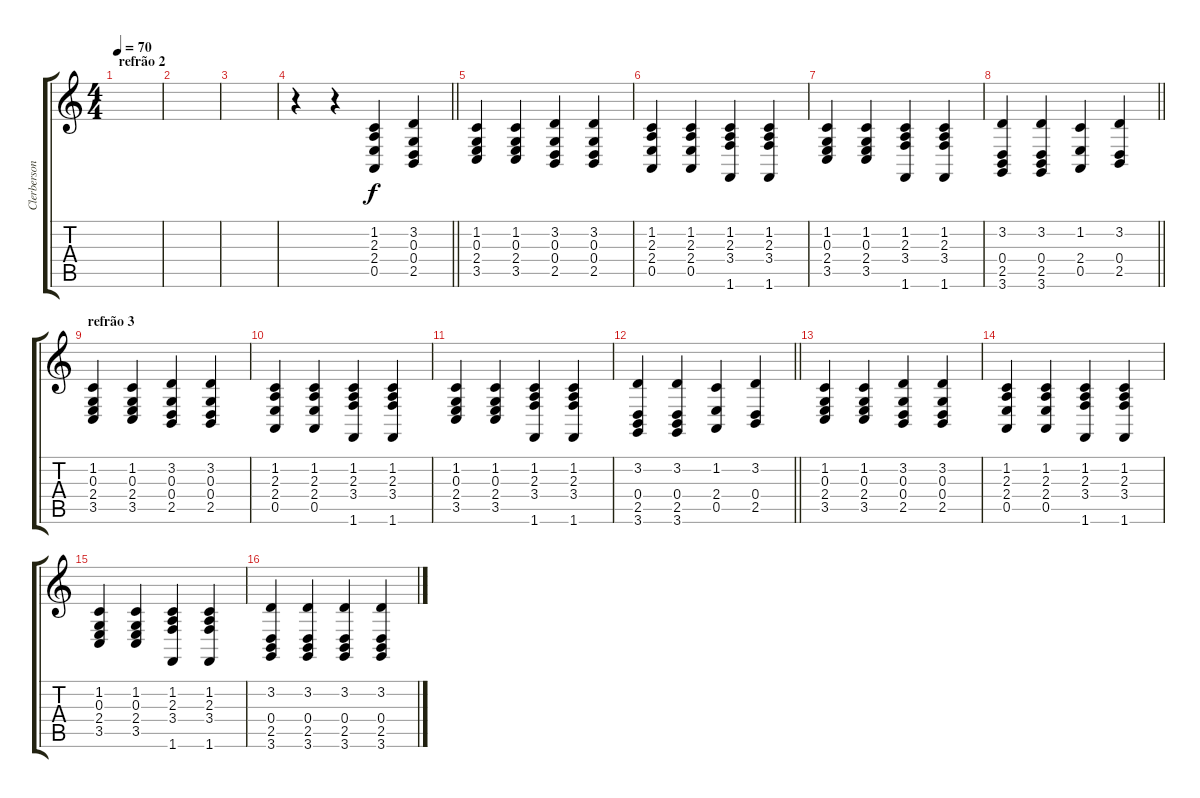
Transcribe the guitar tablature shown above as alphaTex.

\track ("Clerberson" "Clerberson") {instrument acousticgrandpiano}
\staff {score tabs}
\tuning (E4 B3 G3 D3 A2 E2) {hide}
\ts (4 4)
\section ("" "refrão 2")
\tempo 70
\clef g2
\ks c
|
|
|
\barLineRight lightlight
r.4 r.4 (1.2 2.3 2.4 0.5).4 (3.2 0.3 0.4 2.5).4 |
(1.2 0.3 2.4 3.5).4 (1.2 0.3 2.4 3.5).4 (3.2 0.3 0.4 2.5).4 (3.2 0.3 0.4 2.5).4 |
(1.2 2.3 2.4 0.5).4 (1.2 2.3 2.4 0.5).4 (1.2 2.3 3.4 1.6).4 (1.2 2.3 3.4 1.6).4 |
(1.2 0.3 2.4 3.5).4 (1.2 0.3 2.4 3.5).4 (1.2 2.3 3.4 1.6).4 (1.2 2.3 3.4 1.6).4 |
\barLineRight lightlight
(3.2 0.4 2.5 3.6).4 (3.2 0.4 2.5 3.6).4 (1.2 2.4 0.5).4 (3.2 0.4 2.5).4 |
\section ("" "refrão 3")
(1.2 0.3 2.4 3.5).4 (1.2 0.3 2.4 3.5).4 (3.2 0.3 0.4 2.5).4 (3.2 0.3 0.4 2.5).4 |
(1.2 2.3 2.4 0.5).4 (1.2 2.3 2.4 0.5).4 (1.2 2.3 3.4 1.6).4 (1.2 2.3 3.4 1.6).4 |
(1.2 0.3 2.4 3.5).4 (1.2 0.3 2.4 3.5).4 (1.2 2.3 3.4 1.6).4 (1.2 2.3 3.4 1.6).4 |
\barLineRight lightlight
(3.2 0.4 2.5 3.6).4 (3.2 0.4 2.5 3.6).4 (1.2 2.4 0.5).4 (3.2 0.4 2.5).4 |
(1.2 0.3 2.4 3.5).4 (1.2 0.3 2.4 3.5).4 (3.2 0.3 0.4 2.5).4 (3.2 0.3 0.4 2.5).4 |
(1.2 2.3 2.4 0.5).4 (1.2 2.3 2.4 0.5).4 (1.2 2.3 3.4 1.6).4 (1.2 2.3 3.4 1.6).4 |
(1.2 0.3 2.4 3.5).4 (1.2 0.3 2.4 3.5).4 (1.2 2.3 3.4 1.6).4 (1.2 2.3 3.4 1.6).4 |
(3.2 0.4 2.5 3.6).4 (3.2 0.4 2.5 3.6).4 (3.2 0.4 2.5 3.6).4 (3.2 0.4 2.5 3.6).4
